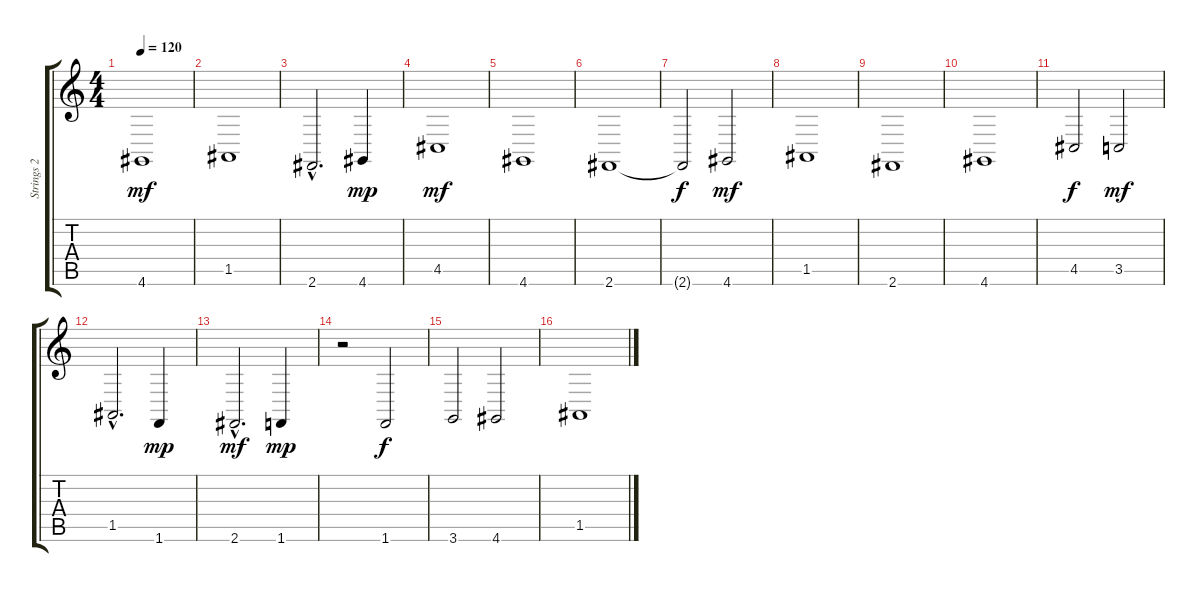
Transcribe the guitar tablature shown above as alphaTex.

\track ("Strings 2" "Strings 2") {instrument stringensemble1}
\staff {score tabs}
\tuning (E4 B3 G3 D3 A2 E2) {hide}
\ts (4 4)
\tempo 120
\clef g2
\ks c
4.6.1{dy mf} |
1.5.1 |
2.6{hac}.2{d} 4.6.4{dy mp} |
4.5.1{dy mf} |
4.6.1 |
2.6.1 |
2.6{t}.2{dy f} 4.6.2{dy mf} |
1.5.1 |
2.6.1 |
4.6.1 |
4.5.2{dy f} 3.5.2{dy mf} |
1.5{hac}.2{d} 1.6.4{dy mp} |
2.6{hac}.2{d dy mf} 1.6.4{dy mp} |
r.2 1.6.2{dy f} |
3.6.2 4.6.2 |
1.5.1
